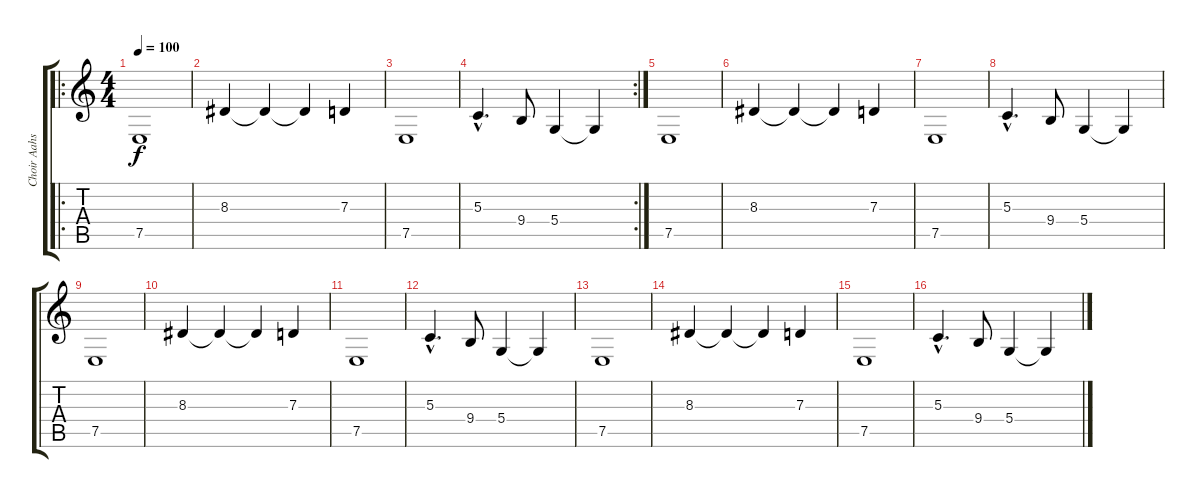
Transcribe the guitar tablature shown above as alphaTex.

\track ("Choir Aahs" "Choir Aahs") {instrument choiraahs}
\staff {score tabs}
\tuning (E4 B3 G3 D3 A2 E2) {hide}
\ro
\ts (4 4)
\tempo 100
\clef g2
\ks c
7.5.1{dy f} |
8.3.4 8.3{t}.4 8.3{t}.4 7.3.4 |
7.5.1 |
\rc 2
5.3{hac}.4{d} 9.4.8 5.4.4 5.4{t}.4 |
7.5.1 |
8.3.4 8.3{t}.4 8.3{t}.4 7.3.4 |
7.5.1 |
5.3{hac}.4{d} 9.4.8 5.4.4 5.4{t}.4 |
7.5.1 |
8.3.4 8.3{t}.4 8.3{t}.4 7.3.4 |
7.5.1 |
5.3{hac}.4{d} 9.4.8 5.4.4 5.4{t}.4 |
7.5.1 |
8.3.4 8.3{t}.4 8.3{t}.4 7.3.4 |
7.5.1 |
5.3{hac}.4{d} 9.4.8 5.4.4 5.4{t}.4
